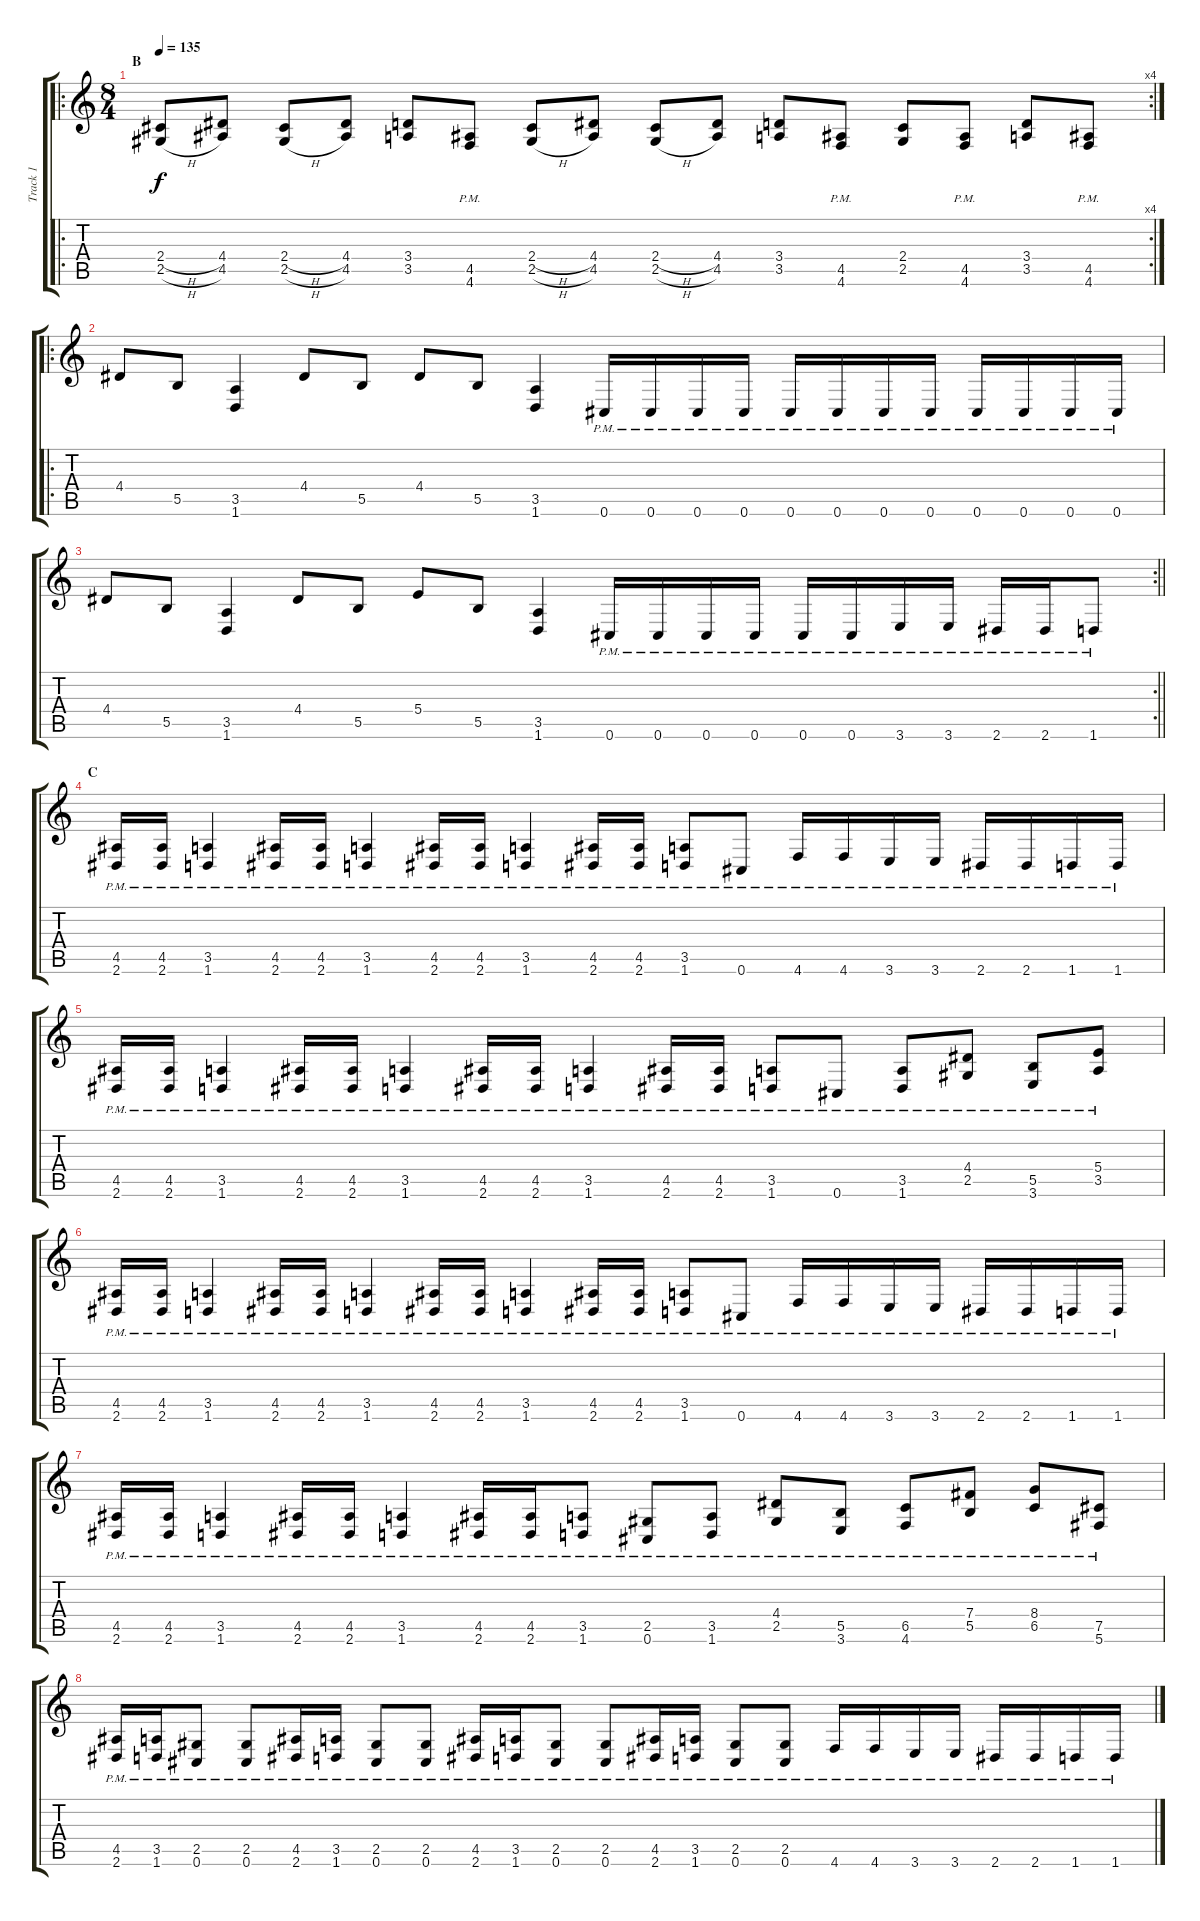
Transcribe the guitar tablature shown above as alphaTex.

\track ("Track 1" "Track 1") {instrument distortionguitar}
\staff {score tabs}
\tuning (Db4 Ab3 E3 B2 Gb2 Db2) {hide}
\ro
\rc 4
\ts (8 4)
\section ("" "B")
\tempo 135
\clef g2
\ks c
(2.4{h} 2.5{h}).8{dy f} (4.4 4.5).8 (2.4{h} 2.5{h}).8 (4.4 4.5).8 (3.4 3.5).8 (4.5{pm} 4.6{pm}).8 (2.4{h} 2.5{h}).8 (4.4 4.5).8 (2.4{h} 2.5{h}).8 (4.4 4.5).8 (3.4 3.5).8 (4.5{pm} 4.6{pm}).8 (2.4 2.5).8 (4.5{pm} 4.6{pm}).8 (3.4 3.5).8 (4.5{pm} 4.6{pm}).8 |
\ro
4.4.8 5.5.8 (3.5 1.6).4 4.4.8 5.5.8 4.4.8 5.5.8 (3.5 1.6).4 0.6{pm}.16 0.6{pm}.16 0.6{pm}.16 0.6{pm}.16 0.6{pm}.16 0.6{pm}.16 0.6{pm}.16 0.6{pm}.16 0.6{pm}.16 0.6{pm}.16 0.6{pm}.16 0.6{pm}.16 |
\rc 2
\barLineRight lightlight
4.4.8 5.5.8 (3.5 1.6).4 4.4.8 5.5.8 5.4.8 5.5.8 (3.5 1.6).4 0.6{pm}.16 0.6{pm}.16 0.6{pm}.16 0.6{pm}.16 0.6{pm}.16 0.6{pm}.16 3.6{pm}.16 3.6{pm}.16 2.6{pm}.16 2.6{pm}.16 1.6{pm}.8 |
\section ("" "C")
(4.5{pm} 2.6{pm}).16 (4.5{pm} 2.6{pm}).16 (3.5{pm} 1.6{pm}).4 (4.5{pm} 2.6{pm}).16 (4.5{pm} 2.6{pm}).16 (3.5{pm} 1.6{pm}).4 (4.5{pm} 2.6{pm}).16 (4.5{pm} 2.6{pm}).16 (3.5{pm} 1.6{pm}).4 (4.5{pm} 2.6{pm}).16 (4.5{pm} 2.6{pm}).16 (3.5{pm} 1.6{pm}).8 0.6{pm}.8 4.6{pm}.16 4.6{pm}.16 3.6{pm}.16 3.6{pm}.16 2.6{pm}.16 2.6{pm}.16 1.6{pm}.16 1.6{pm}.16 |
(4.5{pm} 2.6{pm}).16 (4.5{pm} 2.6{pm}).16 (3.5{pm} 1.6{pm}).4 (4.5{pm} 2.6{pm}).16 (4.5{pm} 2.6{pm}).16 (3.5{pm} 1.6{pm}).4 (4.5{pm} 2.6{pm}).16 (4.5{pm} 2.6{pm}).16 (3.5{pm} 1.6{pm}).4 (4.5{pm} 2.6{pm}).16 (4.5{pm} 2.6{pm}).16 (3.5{pm} 1.6{pm}).8 0.6{pm}.8 (3.5{pm} 1.6{pm}).8 (4.4{pm} 2.5{pm}).8 (5.5{pm} 3.6{pm}).8 (5.4{pm} 3.5{pm}).8 |
(4.5{pm} 2.6{pm}).16 (4.5{pm} 2.6{pm}).16 (3.5{pm} 1.6{pm}).4 (4.5{pm} 2.6{pm}).16 (4.5{pm} 2.6{pm}).16 (3.5{pm} 1.6{pm}).4 (4.5{pm} 2.6{pm}).16 (4.5{pm} 2.6{pm}).16 (3.5{pm} 1.6{pm}).4 (4.5{pm} 2.6{pm}).16 (4.5{pm} 2.6{pm}).16 (3.5{pm} 1.6{pm}).8 0.6{pm}.8 4.6{pm}.16 4.6{pm}.16 3.6{pm}.16 3.6{pm}.16 2.6{pm}.16 2.6{pm}.16 1.6{pm}.16 1.6{pm}.16 |
(4.5{pm} 2.6{pm}).16 (4.5{pm} 2.6{pm}).16 (3.5{pm} 1.6{pm}).4 (4.5{pm} 2.6{pm}).16 (4.5{pm} 2.6{pm}).16 (3.5{pm} 1.6{pm}).4 (4.5{pm} 2.6{pm}).16 (4.5{pm} 2.6{pm}).16 (3.5{pm} 1.6{pm}).8 (2.5{pm} 0.6{pm}).8 (3.5{pm} 1.6{pm}).8 (4.4{pm} 2.5{pm}).8 (5.5{pm} 3.6{pm}).8 (6.5{pm} 4.6{pm}).8 (7.4{pm} 5.5{pm}).8 (8.4{pm} 6.5{pm}).8 (7.5{pm} 5.6{pm}).8 |
(4.5{pm} 2.6{pm}).16 (3.5{pm} 1.6{pm}).16 (2.5{pm} 0.6{pm}).8 (2.5{pm} 0.6{pm}).8 (4.5{pm} 2.6{pm}).16 (3.5{pm} 1.6{pm}).16 (2.5{pm} 0.6{pm}).8 (2.5{pm} 0.6{pm}).8 (4.5{pm} 2.6{pm}).16 (3.5{pm} 1.6{pm}).16 (2.5{pm} 0.6{pm}).8 (2.5{pm} 0.6{pm}).8 (4.5{pm} 2.6{pm}).16 (3.5{pm} 1.6{pm}).16 (2.5{pm} 0.6{pm}).8 (2.5{pm} 0.6{pm}).8 4.6{pm}.16 4.6{pm}.16 3.6{pm}.16 3.6{pm}.16 2.6{pm}.16 2.6{pm}.16 1.6{pm}.16 1.6{pm}.16
